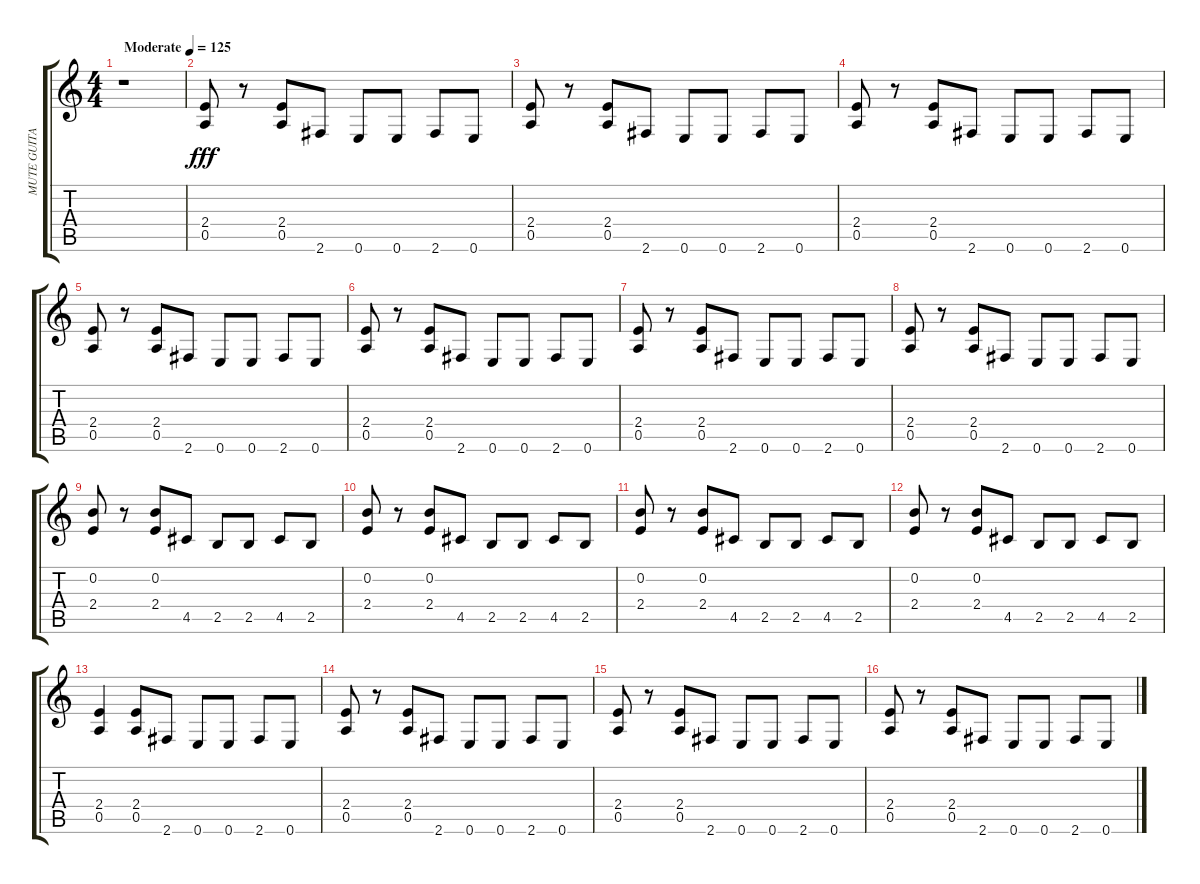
\track ("MUTE GUITAR" "MUTE GUITA") {instrument electricguitarmuted}
\staff {score tabs}
\tuning (E4 B3 G3 D3 A2 E2) {hide}
\ts (4 4)
\tempo (125 "Moderate")
\clef g2
\ks c
r.1{dy fff instrument electricguitarmuted} |
(2.4 0.5).8 r.8 (2.4 0.5).8 2.6.8 0.6.8 0.6.8 2.6.8 0.6.8 |
(2.4 0.5).8 r.8 (2.4 0.5).8 2.6.8 0.6.8 0.6.8 2.6.8 0.6.8 |
(2.4 0.5).8 r.8 (2.4 0.5).8 2.6.8 0.6.8 0.6.8 2.6.8 0.6.8 |
(2.4 0.5).8 r.8 (2.4 0.5).8 2.6.8 0.6.8 0.6.8 2.6.8 0.6.8 |
(2.4 0.5).8 r.8 (2.4 0.5).8 2.6.8 0.6.8 0.6.8 2.6.8 0.6.8 |
(2.4 0.5).8 r.8 (2.4 0.5).8 2.6.8 0.6.8 0.6.8 2.6.8 0.6.8 |
(2.4 0.5).8 r.8 (2.4 0.5).8 2.6.8 0.6.8 0.6.8 2.6.8 0.6.8 |
(0.2 2.4).8 r.8 (0.2 2.4).8 4.5.8 2.5.8 2.5.8 4.5.8 2.5.8 |
(0.2 2.4).8 r.8 (0.2 2.4).8 4.5.8 2.5.8 2.5.8 4.5.8 2.5.8 |
(0.2 2.4).8 r.8 (0.2 2.4).8 4.5.8 2.5.8 2.5.8 4.5.8 2.5.8 |
(0.2 2.4).8 r.8 (0.2 2.4).8 4.5.8 2.5.8 2.5.8 4.5.8 2.5.8 |
(2.4 0.5).4 (2.4 0.5).8 2.6.8 0.6.8 0.6.8 2.6.8 0.6.8 |
(2.4 0.5).8 r.8 (2.4 0.5).8 2.6.8 0.6.8 0.6.8 2.6.8 0.6.8 |
(2.4 0.5).8 r.8 (2.4 0.5).8 2.6.8 0.6.8 0.6.8 2.6.8 0.6.8 |
(2.4 0.5).8 r.8 (2.4 0.5).8 2.6.8 0.6.8 0.6.8 2.6.8 0.6.8
